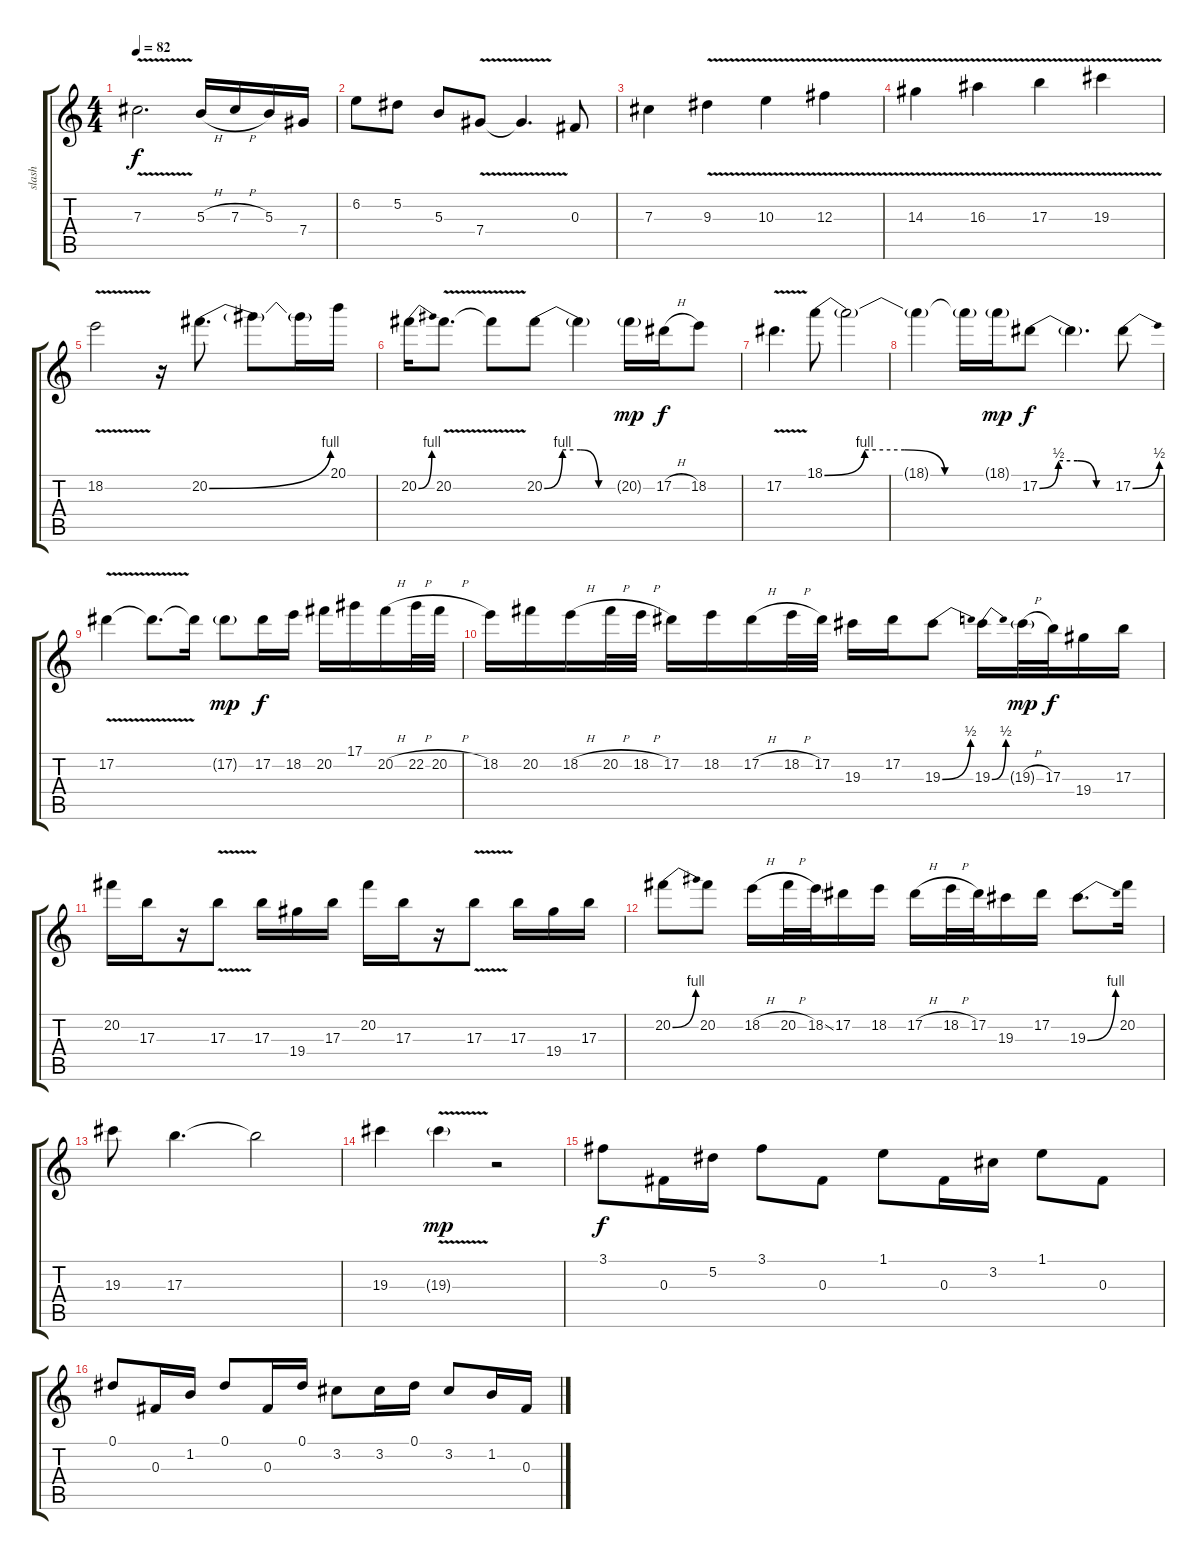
\track ("slash" "slash") {instrument distortionguitar}
\staff {score tabs}
\tuning (Eb4 Bb3 Gb3 Db3 Ab2 Eb2) {hide}
\ts (4 4)
\tempo 82
\clef g2
\ks c
7.3{v}.2{d dy f} 5.3{h}.16 7.3{h}.16 5.3.16 7.4.16 |
6.2.8 5.2.8 5.3.8 7.4{v}.8 7.4{t}.4{d} 0.3.8 |
7.3.4 9.3{v}.4 10.3{v}.4 12.3{v}.4 |
14.3{v}.4 16.3{v}.4 17.3{v}.4 19.3{v}.4 |
18.2{v}.2 r.16 20.2{be (bend 0 0 60 4)}.8{d} 20.2{t}.8 20.2{t}.16 20.1.16 |
20.2{be (bend 0 0 60 4)}.16 20.2{v}.8{d} 20.2{t}.8 20.2{be (custom 0 0 15 4 30 4 45 0 60 0)}.8 20.2{t}.4 20.2{g}.16{dy mp} 17.2{h}.16{dy f} 18.2.8 |
17.2{v}.4{d} 18.1{be (custom 0 0 15 4 30 4 45 0 60 0)}.8 18.1{t}.2 |
18.1{t}.4 18.1{t}.16 18.1{g}.16{dy mp} 17.2{be (custom 0 0 15 2 30 2 45 0 60 0)}.8{dy f} 17.2{t}.4{d} 17.2{be (bend 0 0 60 2)}.8 |
17.2{v}.4 17.2{t}.8{d} 17.2{t}.16 17.2{g}.8{dy mp} 17.2.16{dy f} 18.2.16 20.2.16 17.1.16 20.2{h}.16 22.2{h}.32 20.2{h}.32 |
18.2.16 20.2.16 18.2{h}.16 20.2{h}.32 18.2{h}.32 17.2.16 18.2.16 17.2{h}.16 18.2{h}.32 17.2.32 19.3.16 17.2.16 19.3{be (bend 0 0 60 2)}.8 19.3{be (bend 0 0 60 2)}.16 19.3{h g}.32{dy mp} 17.3.32{dy f} 19.4.16 17.3.16 |
20.2.16 17.3.16 r.16 17.3{v}.8 17.3.16 19.4.16 17.3.16 20.2.16 17.3.16 r.16 17.3{v}.8 17.3.16 19.4.16 17.3.16 |
20.2{be (bend 0 0 60 4)}.8 20.2.8 18.2{h}.16 20.2{h}.32 18.2{ss}.32 17.2.16 18.2.16 17.2{h}.16 18.2{h}.32 17.2.32 19.3.16 17.2.16 19.3{be (bend 0 0 60 4)}.8{d} 20.2.16 |
19.3.8 17.3.4{d} 17.3{t}.2 |
19.3.4 19.3{v g}.4{dy mp} r.2 |
3.1.8{dy f instrument electricguitarclean} 0.3.16 5.2.16 3.1.8 0.3.8 1.1.8 0.3.16 3.2.16 1.1.8 0.3.8 |
0.1.8 0.3.16 1.2.16 0.1.8 0.3.16 0.1.16 3.2.8 3.2.16 0.1.16 3.2.8 1.2.16 0.3.16
